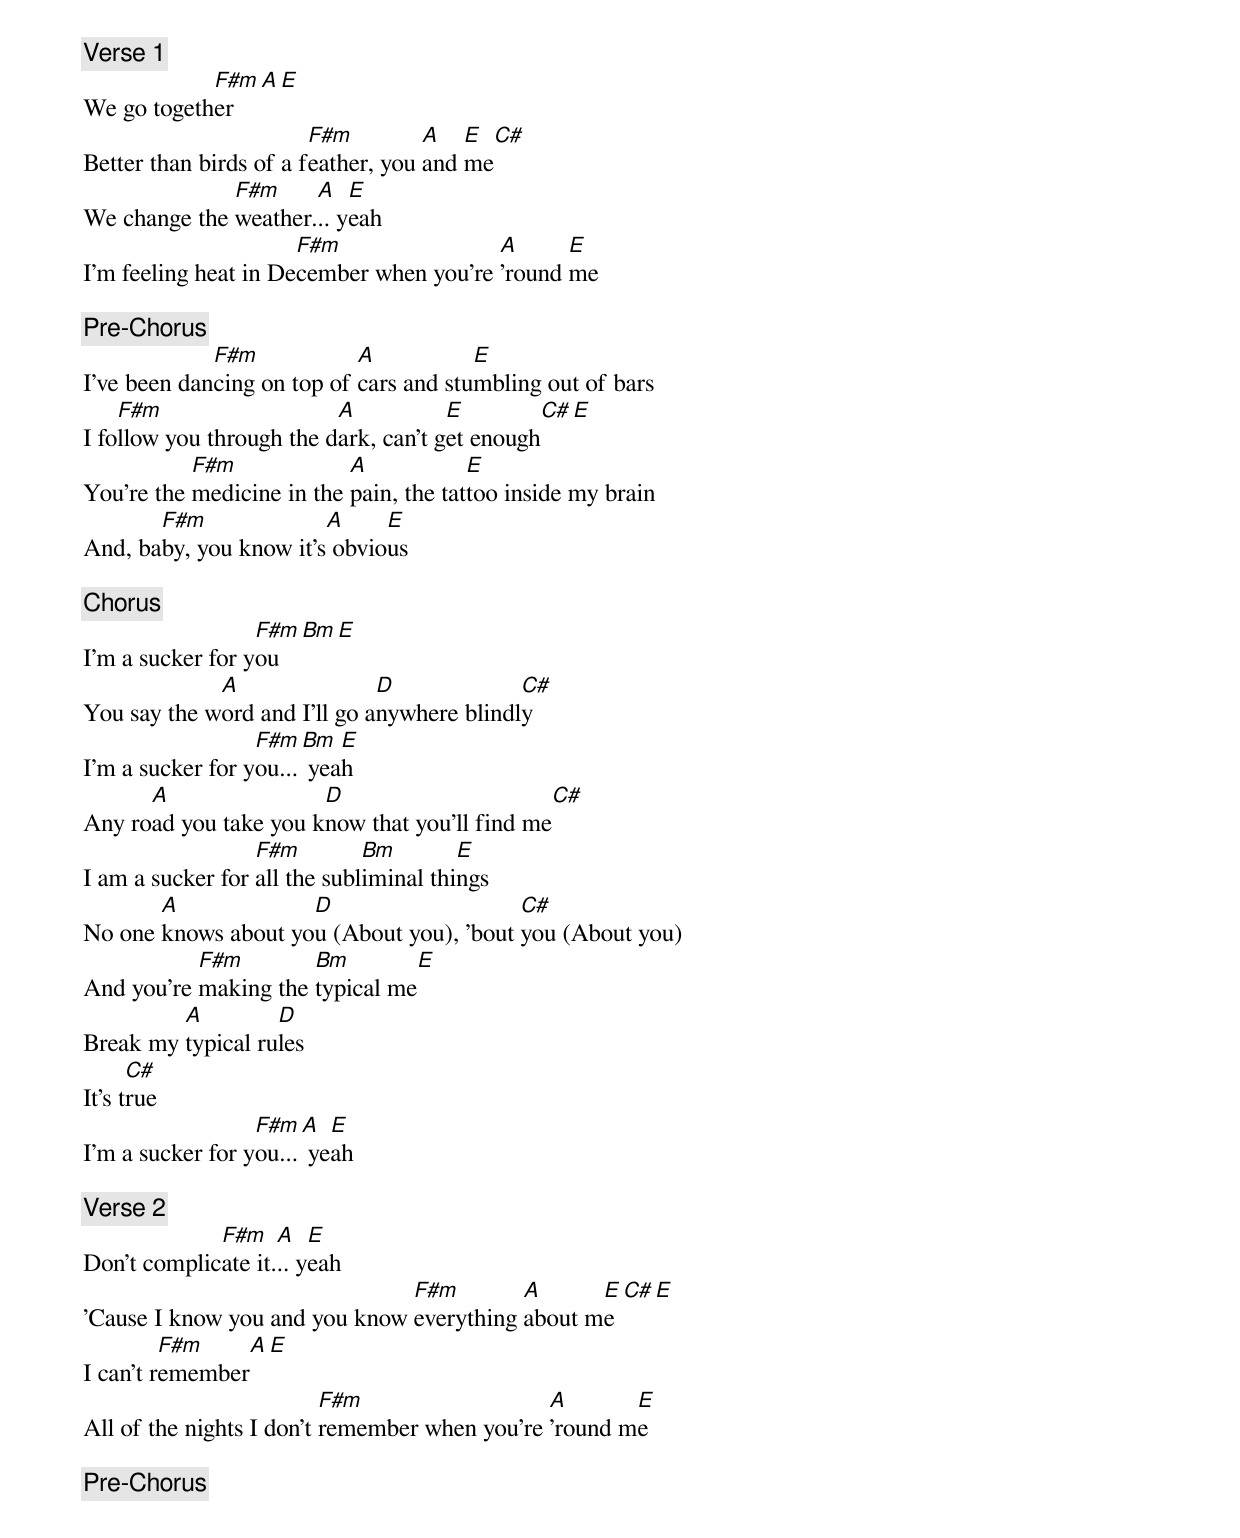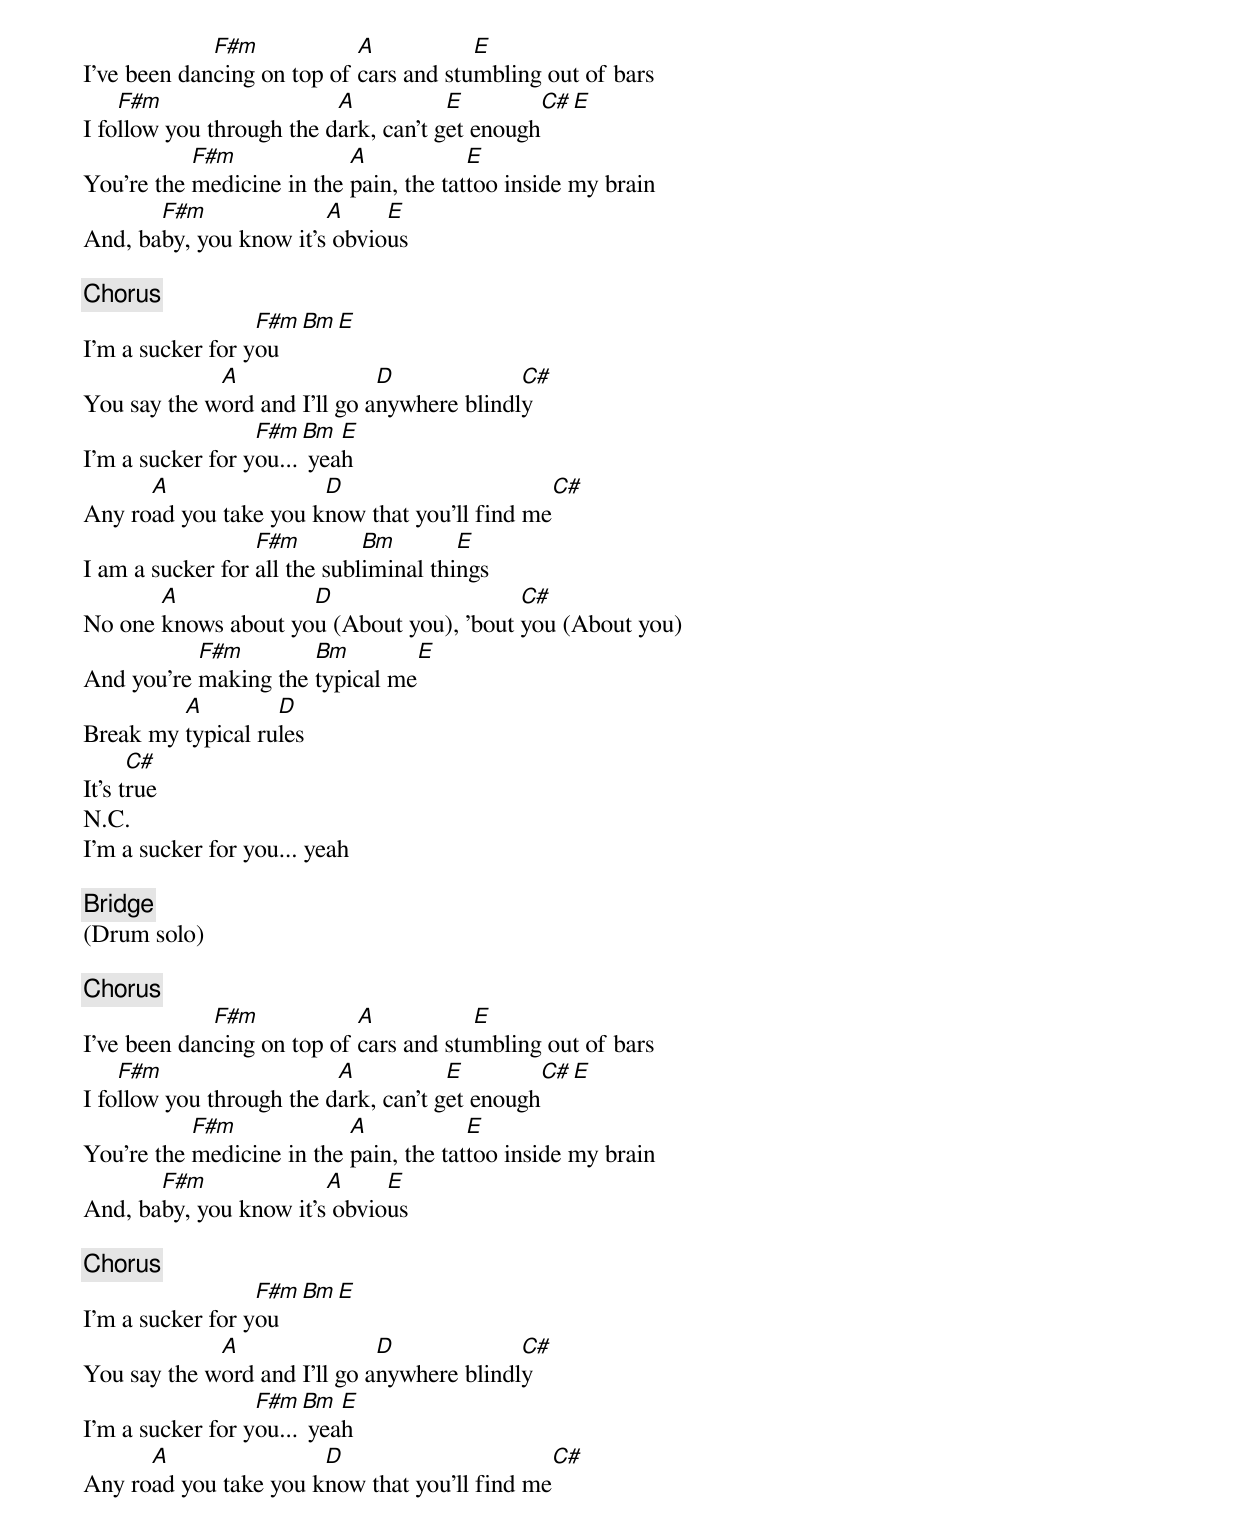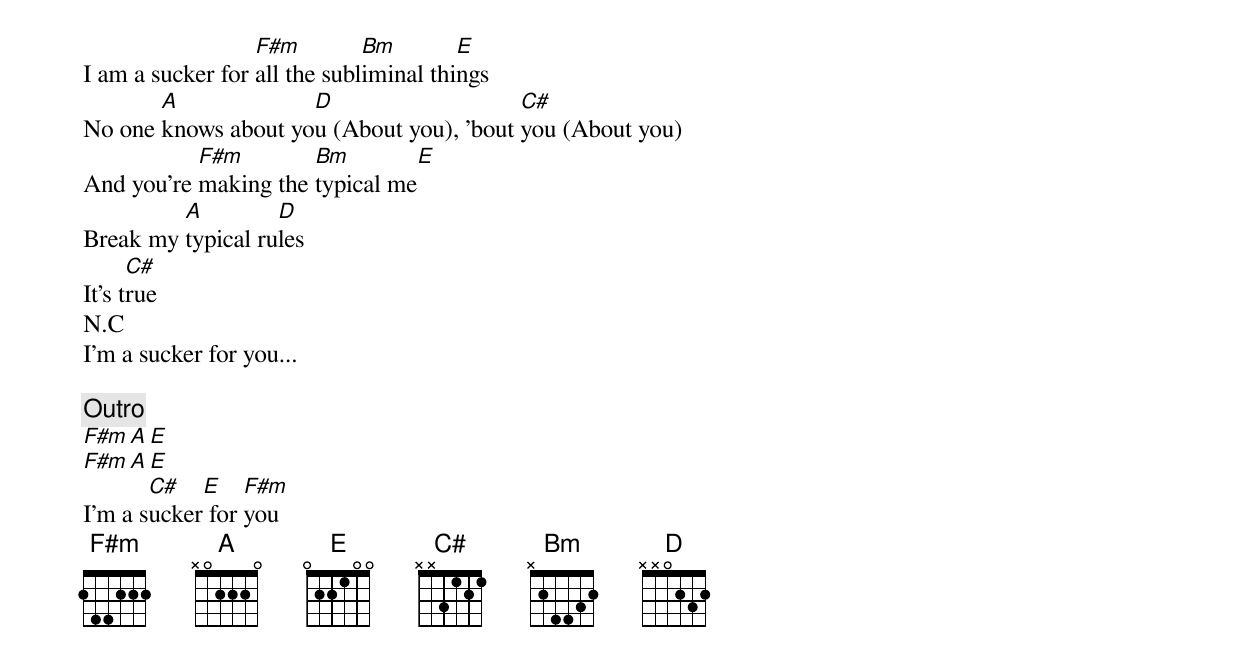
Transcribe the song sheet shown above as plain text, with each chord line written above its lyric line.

[Verse 1]
            F#m  A  E
We go together
                        F#m         A   E  C#
Better than birds of a feather, you and me
              F#m     A   E
We change the weather... yeah
                      F#m                A      E
I'm feeling heat in December when you're 'round me

[Pre-Chorus]
             F#m            A           E
I've been dancing on top of cars and stumbling out of bars
    F#m                   A           E        C#  E
I follow you through the dark, can't get enough
           F#m             A            E
You're the medicine in the pain, the tattoo inside my brain
       F#m              A     E
And, baby, you know it's obvious

[Chorus]
                  F#m  Bm  E
I'm a sucker for you
             A                D             C#
You say the word and I'll go anywhere blindly
                  F#m  Bm  E
I'm a sucker for you... yeah
      A                D                      C#
Any road you take you know that you'll find me
                  F#m         Bm        E
I am a sucker for all the subliminal things
       A             D                    C#
No one knows about you (About you), 'bout you (About you)
           F#m        Bm        E
And you're making the typical me
         A         D
Break my typical rules
      C#
It's true
                  F#m  A  E
I'm a sucker for you... yeah

[Verse 2]
             F#m    A   E
Don't complicate it... yeah
                               F#m        A      E  C#  E
'Cause I know you and you know everything about me
         F#m     A   E
I can't remember
                          F#m                  A       E
All of the nights I don't remember when you're 'round me

[Pre-Chorus]
             F#m            A           E
I've been dancing on top of cars and stumbling out of bars
    F#m                   A           E        C#  E
I follow you through the dark, can't get enough
           F#m             A            E
You're the medicine in the pain, the tattoo inside my brain
       F#m              A     E
And, baby, you know it's obvious

[Chorus]
                  F#m  Bm  E
I'm a sucker for you
             A                D             C#
You say the word and I'll go anywhere blindly
                  F#m  Bm  E
I'm a sucker for you... yeah
      A                D                      C#
Any road you take you know that you'll find me
                  F#m         Bm        E
I am a sucker for all the subliminal things
       A             D                    C#
No one knows about you (About you), 'bout you (About you)
           F#m        Bm        E
And you're making the typical me
         A         D
Break my typical rules
      C#
It's true
N.C.
I'm a sucker for you... yeah

[Bridge]
(Drum solo)

[Chorus]
             F#m            A           E
I've been dancing on top of cars and stumbling out of bars
    F#m                   A           E        C#  E
I follow you through the dark, can't get enough
           F#m             A            E
You're the medicine in the pain, the tattoo inside my brain
       F#m              A     E
And, baby, you know it's obvious

[Chorus]
                  F#m  Bm  E
I'm a sucker for you
             A                D             C#
You say the word and I'll go anywhere blindly
                  F#m  Bm  E
I'm a sucker for you... yeah
      A                D                      C#
Any road you take you know that you'll find me
                  F#m         Bm        E
I am a sucker for all the subliminal things
       A             D                    C#
No one knows about you (About you), 'bout you (About you)
           F#m        Bm        E
And you're making the typical me
         A         D
Break my typical rules
      C#
It's true
N.C
I'm a sucker for you...

[Outro]
F#m  A  E
F#m  A  E
       C#   E    F#m
I'm a sucker for you
